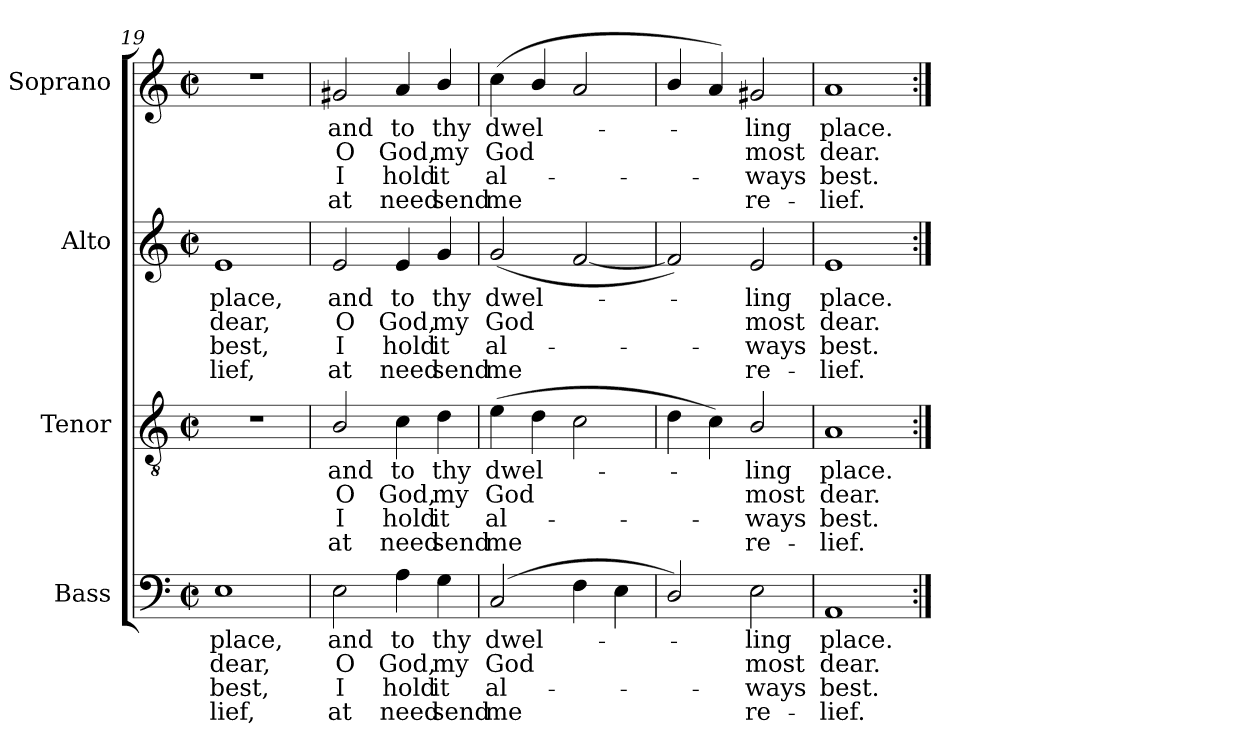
**kern	**text	**text	**text	**text	**kern	**text	**text	**text	**text	**kern	**text	**text	**text	**text	**kern	**text	**text	**text	**text
*part4	*part4	*part4	*part4	*part4	*part3	*part3	*part3	*part3	*part3	*part2	*part2	*part2	*part2	*part2	*part1	*part1	*part1	*part1	*part1
*staff4	*staff4	*staff4	*staff4	*staff4	*staff3	*staff3	*staff3	*staff3	*staff3	*staff2	*staff2	*staff2	*staff2	*staff2	*staff1	*staff1	*staff1	*staff1	*staff1
*I"Bass	*	*	*	*	*I"Tenor	*	*	*	*	*I"Alto	*	*	*	*	*I"Soprano	*	*	*	*
*I'B.	*	*	*	*	*I'T.	*	*	*	*	*I'A.	*	*	*	*	*I'S.	*	*	*	*
*clefF4	*	*	*	*	*clefGv2	*	*	*	*	*clefG2	*	*	*	*	*clefG2	*	*	*	*
*	*	*	*	*	*ITrd7c12	*	*	*	*	*	*	*	*	*	*	*	*	*	*
*k[]	*	*	*	*	*k[]	*	*	*	*	*k[]	*	*	*	*	*k[]	*	*	*	*
*a:	*	*	*	*	*a:	*	*	*	*	*a:	*	*	*	*	*a:	*	*	*	*
*M2/2	*	*	*	*	*M2/2	*	*	*	*	*M2/2	*	*	*	*	*M2/2	*	*	*	*
*met(c|)	*	*	*	*	*met(c|)	*	*	*	*	*met(c|)	*	*	*	*	*met(c|)	*	*	*	*
=19	=19	=19	=19	=19	=19	=19	=19	=19	=19	=19	=19	=19	=19	=19	=19	=19	=19	=19	=19
!	!LO:LY:b:color=#000000	!LO:LY:b:color=#000000	!LO:LY:b:color=#000000	!LO:LY:b:color=#000000	!	!	!	!	!	!	!	!	!	!	!	!	!	!	!
!	!	!	!	!	!	!	!	!	!	!	!LO:LY:b:color=#000000	!LO:LY:b:color=#000000	!LO:LY:b:color=#000000	!LO:LY:b:color=#000000	!	!	!	!	!
1Ei	place,	dear,	-best,	lief,	1r	.	.	.	.	1ei	place,	dear,	-best,	lief,	1r	.	.	.	.
=20	=20	=20	=20	=20	=20	=20	=20	=20	=20	=20	=20	=20	=20	=20	=20	=20	=20	=20	=20
!	!LO:LY:b:color=#000000	!LO:LY:b:color=#000000	!LO:LY:b:color=#000000	!LO:LY:b:color=#000000	!	!	!	!	!	!	!	!	!	!	!	!	!	!	!
!	!	!	!	!	!	!LO:LY:b:color=#000000	!LO:LY:b:color=#000000	!LO:LY:b:color=#000000	!LO:LY:b:color=#000000	!	!	!	!	!	!	!	!	!	!
!	!	!	!	!	!	!	!	!	!	!	!LO:LY:b:color=#000000	!LO:LY:b:color=#000000	!LO:LY:b:color=#000000	!LO:LY:b:color=#000000	!	!	!	!	!
!	!	!	!	!	!	!	!	!	!	!	!	!	!	!	!	!LO:LY:b:color=#000000	!LO:LY:b:color=#000000	!LO:LY:b:color=#000000	!LO:LY:b:color=#000000
2Ei\	and	O	I	at	2BBi/	and	O	I	at	2ei/	and	O	I	at	2g#Xi/	and	O	I	at
!	!LO:LY:b:color=#000000	!LO:LY:b:color=#000000	!LO:LY:b:color=#000000	!LO:LY:b:color=#000000	!	!	!	!	!	!	!	!	!	!	!	!	!	!	!
!	!	!	!	!	!	!LO:LY:b:color=#000000	!LO:LY:b:color=#000000	!LO:LY:b:color=#000000	!LO:LY:b:color=#000000	!	!	!	!	!	!	!	!	!	!
!	!	!	!	!	!	!	!	!	!	!	!LO:LY:b:color=#000000	!LO:LY:b:color=#000000	!LO:LY:b:color=#000000	!LO:LY:b:color=#000000	!	!	!	!	!
!	!	!	!	!	!	!	!	!	!	!	!	!	!	!	!	!LO:LY:b:color=#000000	!LO:LY:b:color=#000000	!LO:LY:b:color=#000000	!LO:LY:b:color=#000000
4Ai\	to	God,	hold	need	4Ci\	to	God,	hold	need	4ei/	to	God,	hold	need	4ai/	to	God,	hold	need
!	!LO:LY:b:color=#000000	!LO:LY:b:color=#000000	!LO:LY:b:color=#000000	!LO:LY:b:color=#000000	!	!	!	!	!	!	!	!	!	!	!	!	!	!	!
!	!	!	!	!	!	!LO:LY:b:color=#000000	!LO:LY:b:color=#000000	!LO:LY:b:color=#000000	!LO:LY:b:color=#000000	!	!	!	!	!	!	!	!	!	!
!	!	!	!	!	!	!	!	!	!	!	!LO:LY:b:color=#000000	!LO:LY:b:color=#000000	!LO:LY:b:color=#000000	!LO:LY:b:color=#000000	!	!	!	!	!
!	!	!	!	!	!	!	!	!	!	!	!	!	!	!	!	!LO:LY:b:color=#000000	!LO:LY:b:color=#000000	!LO:LY:b:color=#000000	!LO:LY:b:color=#000000
4Gi\	thy	my	it	send	4Di\	thy	my	it	send	4gi/	thy	my	it	send	4bi/	thy	my	it	send
=21	=21	=21	=21	=21	=21	=21	=21	=21	=21	=21	=21	=21	=21	=21	=21	=21	=21	=21	=21
!	!LO:LY:b:color=#000000	!LO:LY:b:color=#000000	!LO:LY:b:color=#000000	!LO:LY:b:color=#000000	!	!	!	!	!	!	!	!	!	!	!	!	!	!	!
!	!	!	!	!	!	!LO:LY:b:color=#000000	!LO:LY:b:color=#000000	!LO:LY:b:color=#000000	!LO:LY:b:color=#000000	!	!	!	!	!	!	!	!	!	!
!	!	!	!	!	!	!	!	!	!	!	!LO:LY:b:color=#000000	!LO:LY:b:color=#000000	!LO:LY:b:color=#000000	!LO:LY:b:color=#000000	!	!	!	!	!
!	!	!	!	!	!	!	!	!	!	!	!	!	!	!	!	!LO:LY:b:color=#000000	!LO:LY:b:color=#000000	!LO:LY:b:color=#000000	!LO:LY:b:color=#000000
(2Ci/	dwel-	God	al-	-me	(4Ei\	dwel-	God	al-	-me	(2gi/	dwel-	God	al-	-me	(4cci\	dwel-	God	al-	-me
.	.	.	.	.	4Di\	.	.	.	.	.	.	.	.	.	4bi/	.	.	.	.
4Fi\	.	.	.	.	2Ci\	.	.	.	.	[2fi/	.	.	.	.	2ai/	.	.	.	.
4Ei\	.	.	.	.	.	.	.	.	.	.	.	.	.	.	.	.	.	.	.
=22	=22	=22	=22	=22	=22	=22	=22	=22	=22	=22	=22	=22	=22	=22	=22	=22	=22	=22	=22
2Di/)	.	.	.	.	4Di\	.	.	.	.	2fi/])	.	.	.	.	4bi/	.	.	.	.
.	.	.	.	.	4Ci\)	.	.	.	.	.	.	.	.	.	4ai/)	.	.	.	.
!	!LO:LY:b:color=#000000	!LO:LY:b:color=#000000	!LO:LY:b:color=#000000	!LO:LY:b:color=#000000	!	!	!	!	!	!	!	!	!	!	!	!	!	!	!
!	!	!	!	!	!	!LO:LY:b:color=#000000	!LO:LY:b:color=#000000	!LO:LY:b:color=#000000	!LO:LY:b:color=#000000	!	!	!	!	!	!	!	!	!	!
!	!	!	!	!	!	!	!	!	!	!	!LO:LY:b:color=#000000	!LO:LY:b:color=#000000	!LO:LY:b:color=#000000	!LO:LY:b:color=#000000	!	!	!	!	!
!	!	!	!	!	!	!	!	!	!	!	!	!	!	!	!	!LO:LY:b:color=#000000	!LO:LY:b:color=#000000	!LO:LY:b:color=#000000	!LO:LY:b:color=#000000
2Ei\	-ling	most	ways	re-	2BBi/	-ling	most	ways	re-	2ei/	-ling	most	ways	re-	2g#Xi/	-ling	most	ways	re-
=23	=23	=23	=23	=23	=23	=23	=23	=23	=23	=23	=23	=23	=23	=23	=23	=23	=23	=23	=23
!	!LO:LY:b:color=#000000	!LO:LY:b:color=#000000	!LO:LY:b:color=#000000	!LO:LY:b:color=#000000	!	!	!	!	!	!	!	!	!	!	!	!	!	!	!
!	!	!	!	!	!	!LO:LY:b:color=#000000	!LO:LY:b:color=#000000	!LO:LY:b:color=#000000	!LO:LY:b:color=#000000	!	!	!	!	!	!	!	!	!	!
!	!	!	!	!	!	!	!	!	!	!	!LO:LY:b:color=#000000	!LO:LY:b:color=#000000	!LO:LY:b:color=#000000	!LO:LY:b:color=#000000	!	!	!	!	!
!	!	!	!	!	!	!	!	!	!	!	!	!	!	!	!	!LO:LY:b:color=#000000	!LO:LY:b:color=#000000	!LO:LY:b:color=#000000	!LO:LY:b:color=#000000
1AAi	place.	dear.	-best.	lief.	1AAi	place.	dear.	-best.	lief.	1ei	place.	dear.	-best.	lief.	1ai	place.	dear.	-best.	lief.
=:|!	=:|!	=:|!	=:|!	=:|!	=:|!	=:|!	=:|!	=:|!	=:|!	=:|!	=:|!	=:|!	=:|!	=:|!	=:|!	=:|!	=:|!	=:|!	=:|!
*-	*-	*-	*-	*-	*-	*-	*-	*-	*-	*-	*-	*-	*-	*-	*-	*-	*-	*-	*-
